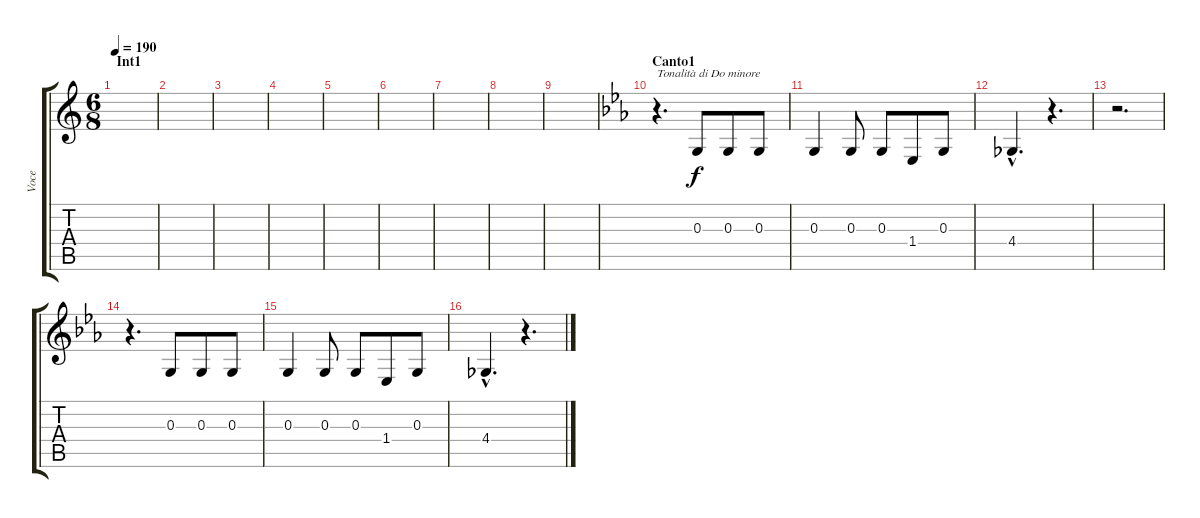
\track ("Voce" "Voce") {instrument reedorgan}
\staff {score tabs}
\tuning (E4 B3 G3 D3 A2 E2) {hide}
\ts (6 8)
\section ("" "Int1")
\tempo 190
\clef g2
\ks c
|
|
|
|
|
|
|
|
|
\section ("" "Canto1")
\ks eb
r.4{d txt "Tonalità di Do minore"} 0.3.8 0.3.8 0.3.8 |
0.3.4 0.3.8 0.3.8 1.4.8 0.3.8 |
4.4{hac}.4{d} r.4{d} |
r.2{d} |
r.4{d} 0.3.8 0.3.8 0.3.8 |
0.3.4 0.3.8 0.3.8 1.4.8 0.3.8 |
4.4{hac}.4{d} r.4{d}
